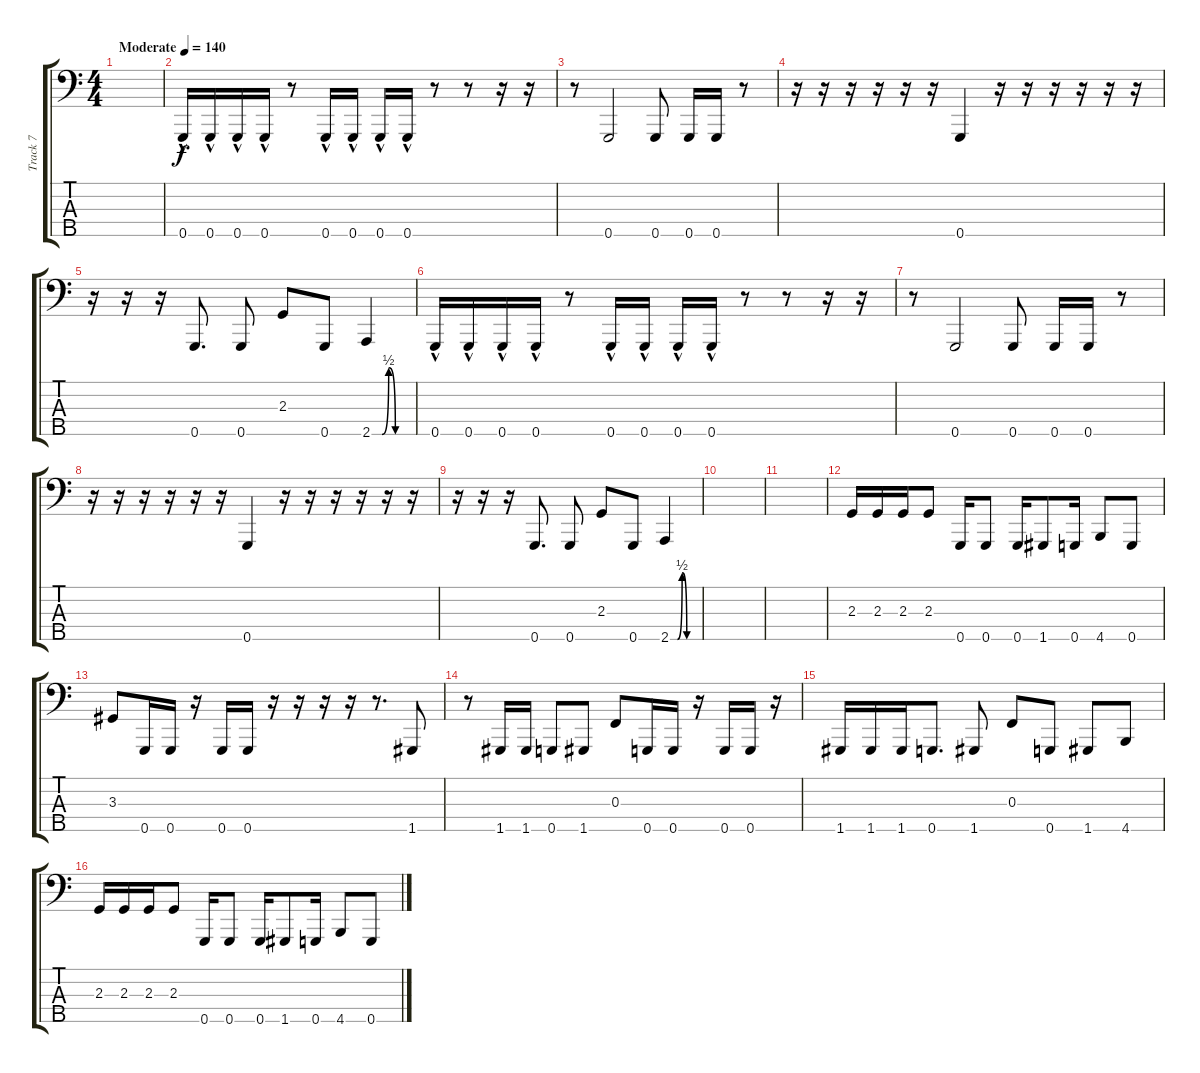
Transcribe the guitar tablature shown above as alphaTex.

\track ("Track 7" "Track 7") {instrument electricbasspick}
\staff {score tabs}
\tuning (Eb2 Bb1 F1 C1 G0) {hide}
\ts (4 4)
\tempo (140 "Moderate")
\clef f4
\ks c
|
0.5{hac}.16 0.5{hac}.16 0.5{hac}.16 0.5{hac}.16 r.8 0.5{hac}.16 0.5{hac}.16 0.5{hac}.16 0.5{hac}.16 r.8 r.8 r.16 r.16 |
r.8 0.5.2 0.5.8 0.5.16 0.5.16 r.8 |
r.16 r.16 r.16 r.16 r.16 r.16 0.5.4 r.16 r.16 r.16 r.16 r.16 r.16 |
r.16 r.16 r.16 0.5.8{d} 0.5.8 2.3.8 0.5.8 2.5{be (custom 0 0 15 0 25 2 35 0 60 0)}.4 |
0.5{hac}.16 0.5{hac}.16 0.5{hac}.16 0.5{hac}.16 r.8 0.5{hac}.16 0.5{hac}.16 0.5{hac}.16 0.5{hac}.16 r.8 r.8 r.16 r.16 |
r.8 0.5.2 0.5.8 0.5.16 0.5.16 r.8 |
r.16 r.16 r.16 r.16 r.16 r.16 0.5.4 r.16 r.16 r.16 r.16 r.16 r.16 |
r.16 r.16 r.16 0.5.8{d} 0.5.8 2.3.8 0.5.8 2.5{be (custom 0 0 15 0 25 2 35 0 60 0)}.4 |
|
|
2.3.16 2.3.16 2.3.16 2.3.8 0.5.16 0.5.8 0.5.16 1.5.8 0.5.16 4.5.8 0.5.8 |
3.3.8 0.5.16 0.5.16 r.16 0.5.16 0.5.16 r.16 r.16 r.16 r.16 r.8{d} 1.5.8 |
r.8 1.5.16 1.5.16 0.5.8 1.5.8 0.3.8 0.5.16 0.5.16 r.16 0.5.16 0.5.16 r.16 |
1.5.16 1.5.16 1.5.16 0.5.8{d} 1.5.8 0.3.8 0.5.8 1.5.8 4.5.8 |
2.3.16 2.3.16 2.3.16 2.3.8 0.5.16 0.5.8 0.5.16 1.5.8 0.5.16 4.5.8 0.5.8
